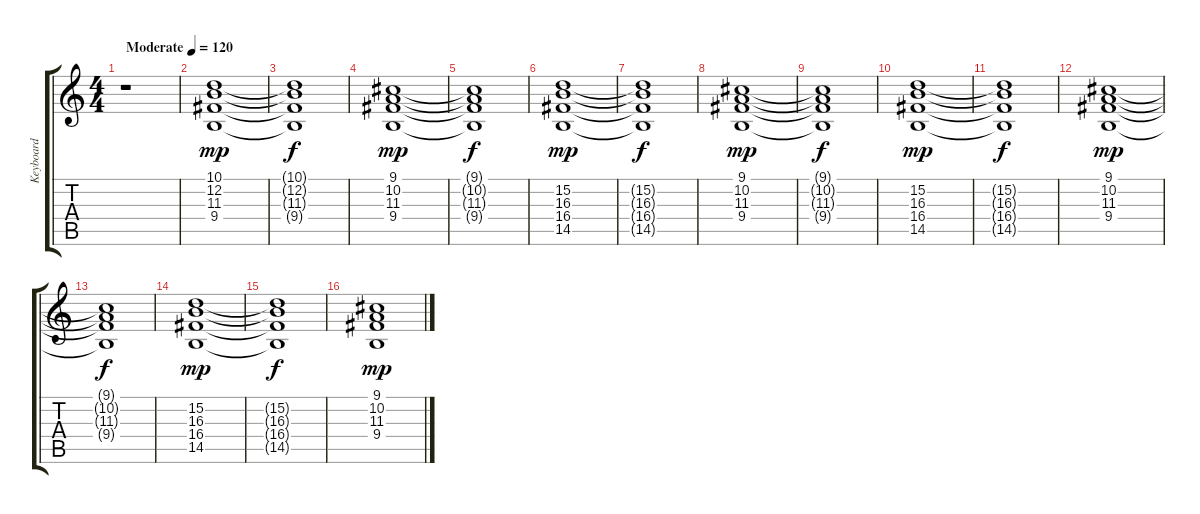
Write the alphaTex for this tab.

\track ("Keyboard" "Keyboard") {instrument percussiveorgan}
\staff {score tabs}
\tuning (E4 B3 G3 D3 A2 E2) {hide}
\ts (4 4)
\tempo (120 "Moderate")
\clef g2
\ks c
r.1{dy mp instrument percussiveorgan} |
(10.1 12.2 11.3 9.4).1 |
(10.1{t} 12.2{t} 11.3{t} 9.4{t}).1{dy f} |
(9.1 10.2 11.3 9.4).1{dy mp} |
(9.1{t} 10.2{t} 11.3{t} 9.4{t}).1{dy f} |
(15.2 16.3 16.4 14.5).1{dy mp} |
(15.2{t} 16.3{t} 16.4{t} 14.5{t}).1{dy f} |
(9.1 10.2 11.3 9.4).1{dy mp} |
(9.1{t} 10.2{t} 11.3{t} 9.4{t}).1{dy f} |
(15.2 16.3 16.4 14.5).1{dy mp} |
(15.2{t} 16.3{t} 16.4{t} 14.5{t}).1{dy f} |
(9.1 10.2 11.3 9.4).1{dy mp} |
(9.1{t} 10.2{t} 11.3{t} 9.4{t}).1{dy f} |
(15.2 16.3 16.4 14.5).1{dy mp} |
(15.2{t} 16.3{t} 16.4{t} 14.5{t}).1{dy f} |
(9.1 10.2 11.3 9.4).1{dy mp}
